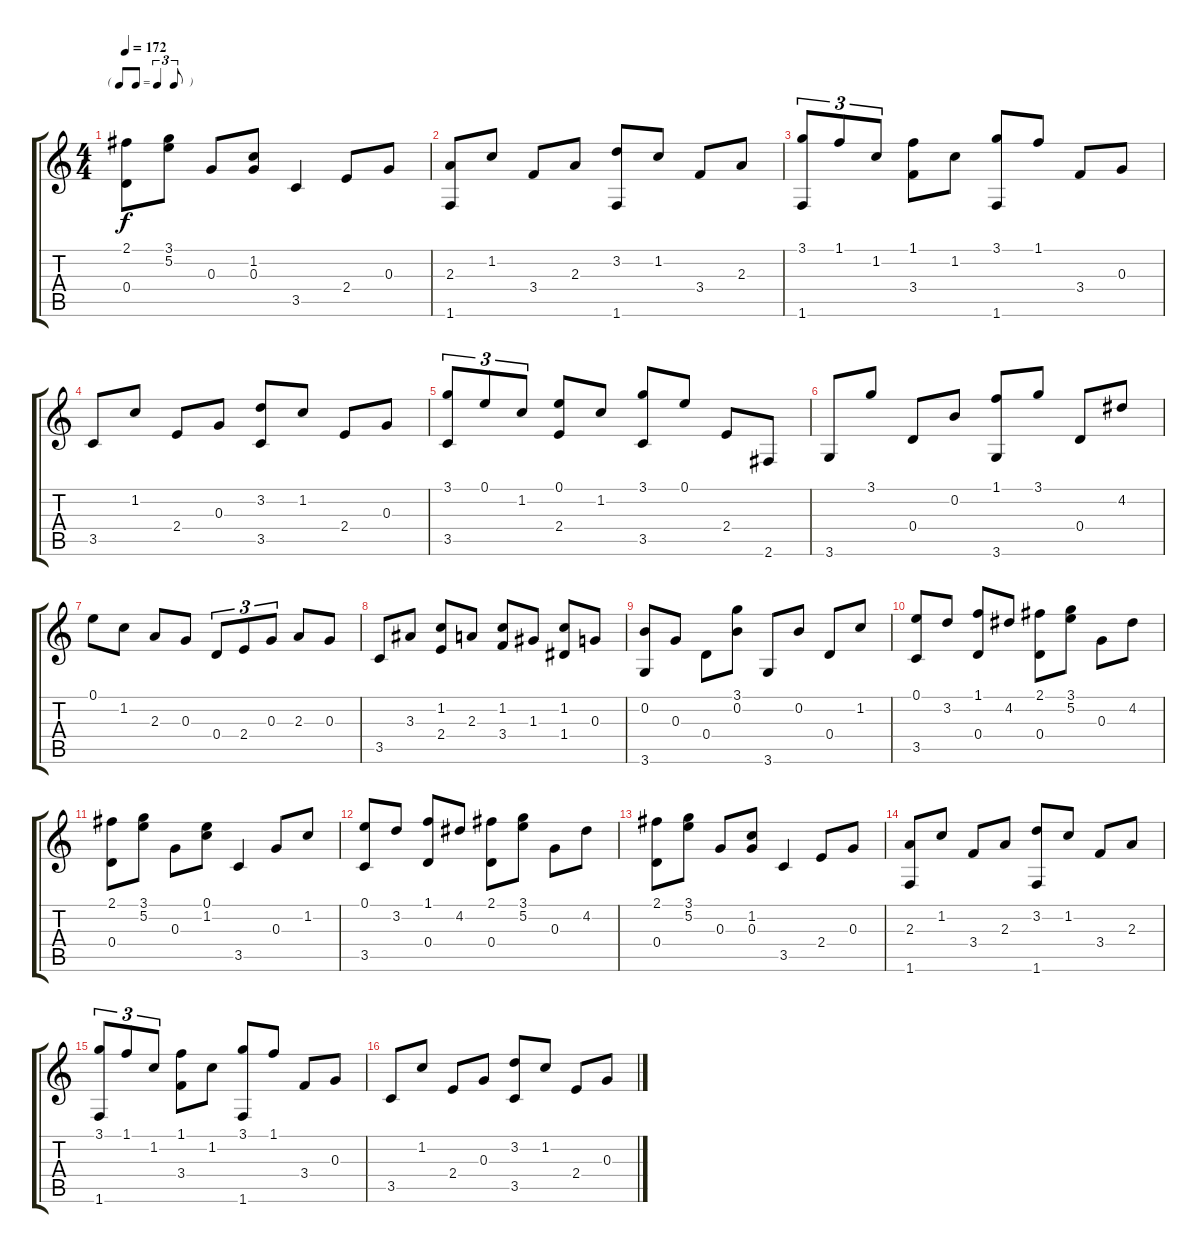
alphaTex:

\track "" {instrument acousticguitarsteel}
\staff {score tabs}
\tuning (E4 B3 G3 D3 A2 E2) {hide}
\ts (4 4)
\tf triplet8th
\tempo 172
\clef g2
\ks c
(2.1 0.4).8{dy f} (3.1 5.2).8 0.3.8 (1.2 0.3).8 3.5.4 2.4.8 0.3.8 |
(2.3 1.6).8 1.2.8 3.4.8 2.3.8 (3.2 1.6).8 1.2.8 3.4.8 2.3.8 |
(3.1 1.6).8{tu (3 2)} 1.1.8{tu (3 2)} 1.2.8{tu (3 2)} (1.1 3.4).8 1.2.8 (3.1 1.6).8 1.1.8 3.4.8 0.3.8 |
3.5.8 1.2.8 2.4.8 0.3.8 (3.2 3.5).8 1.2.8 2.4.8 0.3.8 |
(3.1 3.5).8{tu (3 2)} 0.1.8{tu (3 2)} 1.2.8{tu (3 2)} (0.1 2.4).8 1.2.8 (3.1 3.5).8 0.1.8 2.4.8 2.6.8 |
3.6.8 3.1.8 0.4.8 0.2.8 (1.1 3.6).8 3.1.8 0.4.8 4.2.8 |
0.1.8 1.2.8 2.3.8 0.3.8 0.4.8{tu (3 2)} 2.4.8{tu (3 2)} 0.3.8{tu (3 2)} 2.3.8 0.3.8 |
3.5.8 3.3.8 (1.2 2.4).8 2.3.8 (1.2 3.4).8 1.3.8 (1.2 1.4).8 0.3.8 |
(0.2 3.6).8 0.3.8 0.4.8 (3.1 0.2).8 3.6.8 0.2.8 0.4.8 1.2.8 |
(0.1 3.5).8 3.2.8 (1.1 0.4).8 4.2.8 (2.1 0.4).8 (3.1 5.2).8 0.3.8 4.2.8 |
(2.1 0.4).8 (3.1 5.2).8 0.3.8 (0.1 1.2).8 3.5.4 0.3.8 1.2.8 |
(0.1 3.5).8 3.2.8 (1.1 0.4).8 4.2.8 (2.1 0.4).8 (3.1 5.2).8 0.3.8 4.2.8 |
(2.1 0.4).8 (3.1 5.2).8 0.3.8 (1.2 0.3).8 3.5.4 2.4.8 0.3.8 |
(2.3 1.6).8 1.2.8 3.4.8 2.3.8 (3.2 1.6).8 1.2.8 3.4.8 2.3.8 |
(3.1 1.6).8{tu (3 2)} 1.1.8{tu (3 2)} 1.2.8{tu (3 2)} (1.1 3.4).8 1.2.8 (3.1 1.6).8 1.1.8 3.4.8 0.3.8 |
3.5.8 1.2.8 2.4.8 0.3.8 (3.2 3.5).8 1.2.8 2.4.8 0.3.8
